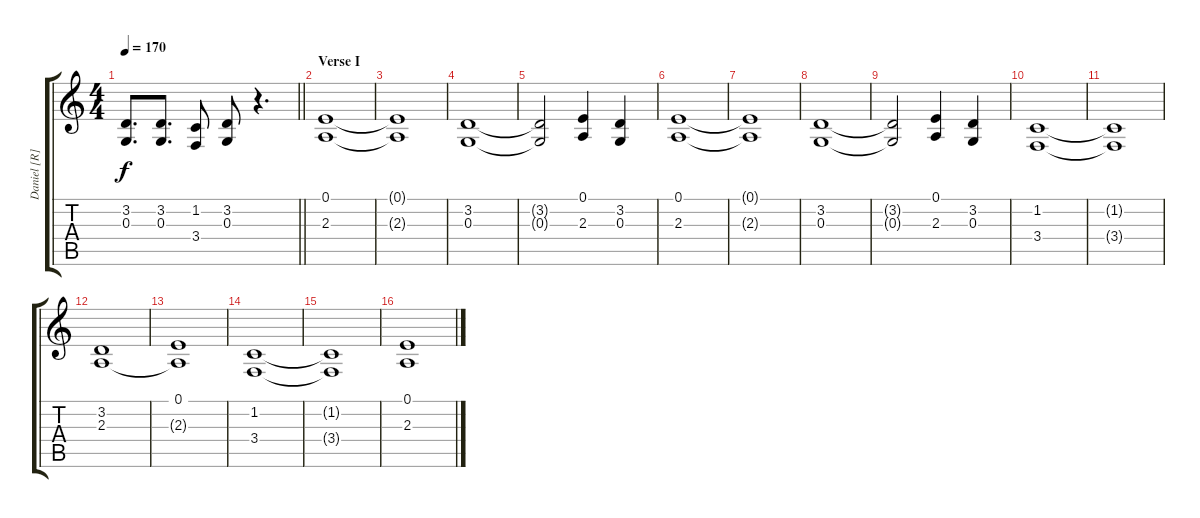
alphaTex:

\track ("Daniel [R]" "Daniel [R]") {instrument stringensemble1}
\staff {score tabs}
\tuning (E4 B3 G3 D3 A2 E2) {hide}
\ts (4 4)
\tempo 170
\clef g2
\barLineRight lightlight
\ks c
(3.2 0.3).8{d dy f} (3.2 0.3).8{d} (1.2 3.4).8 (3.2 0.3).8 r.4{d} |
\section ("" "Verse I")
(0.1 2.3).1 |
(0.1{t} 2.3{t}).1 |
(3.2 0.3).1 |
(3.2{t} 0.3{t}).2 (0.1 2.3).4 (3.2 0.3).4 |
(0.1 2.3).1 |
(0.1{t} 2.3{t}).1 |
(3.2 0.3).1 |
(3.2{t} 0.3{t}).2 (0.1 2.3).4 (3.2 0.3).4 |
(1.2 3.4).1 |
(1.2{t} 3.4{t}).1 |
(3.2 2.3).1 |
(0.1 2.3{t}).1 |
(1.2 3.4).1 |
(1.2{t} 3.4{t}).1 |
(0.1 2.3).1
